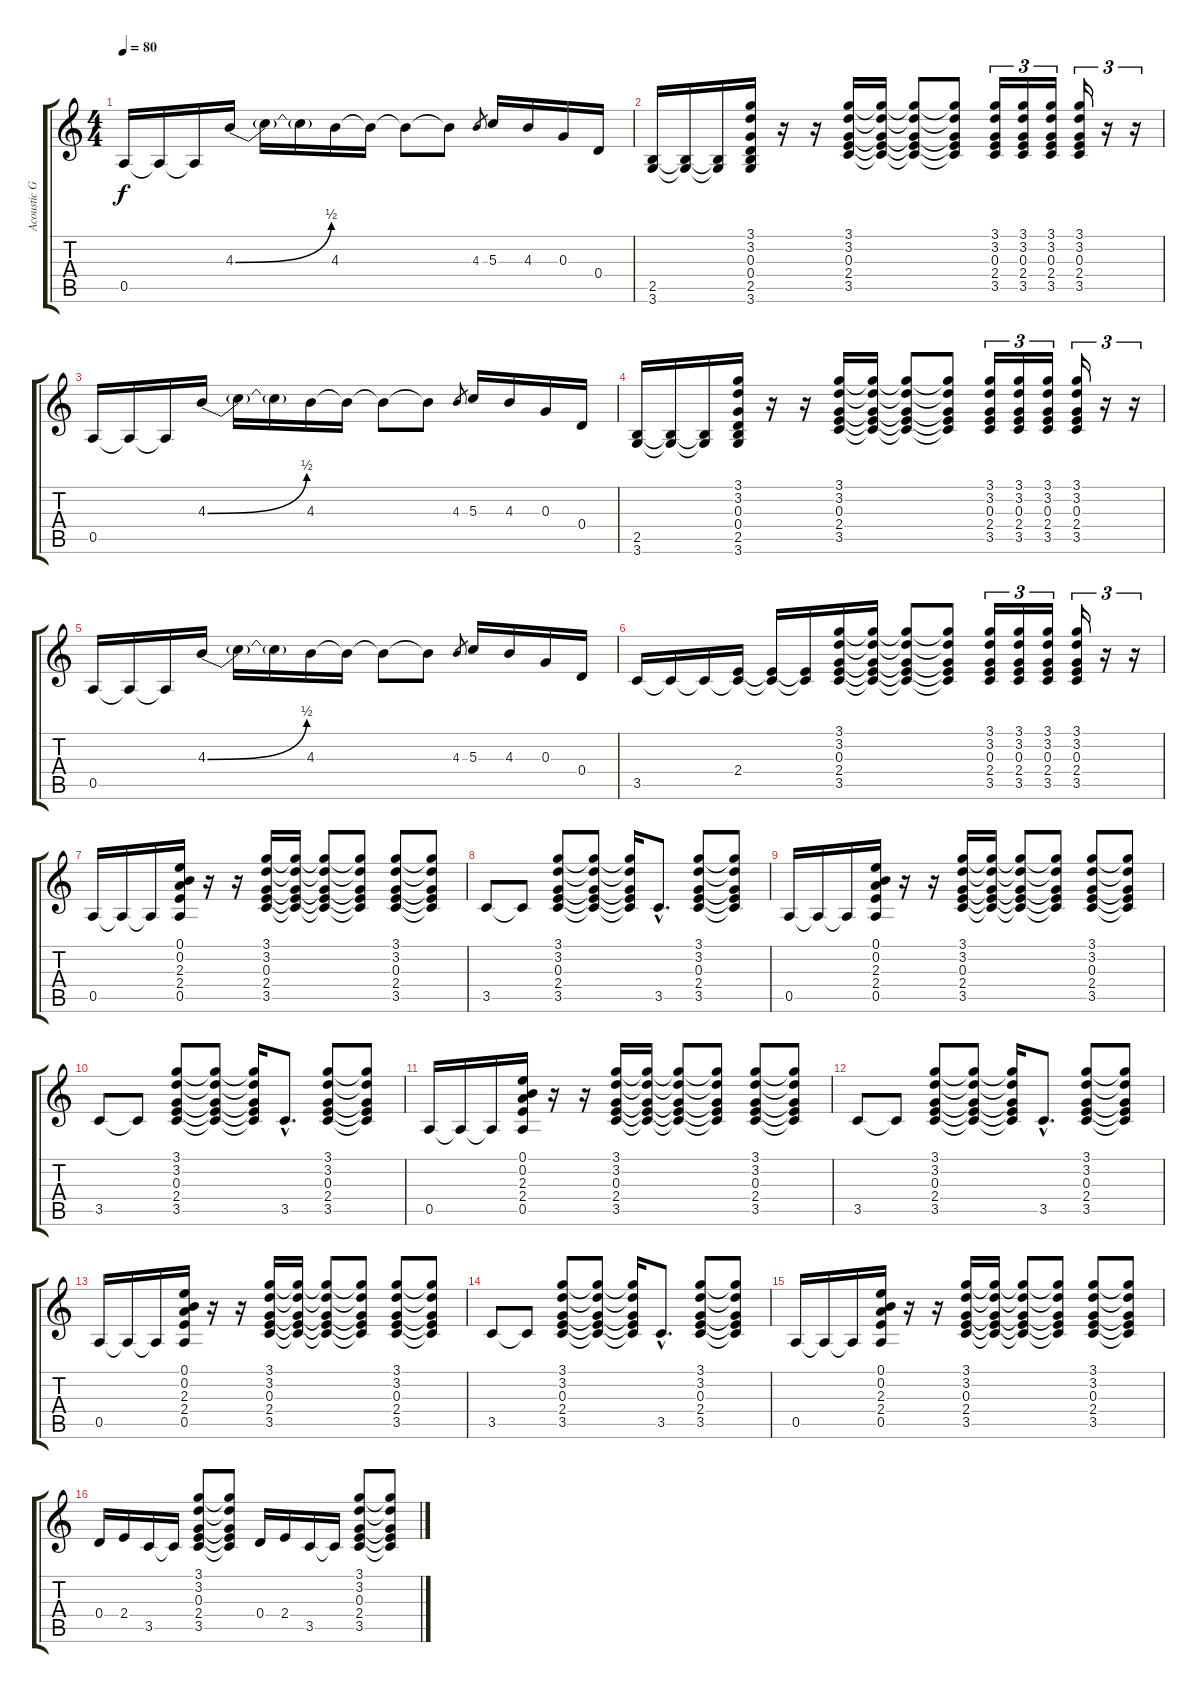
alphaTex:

\track ("Acoustic Guitar" "Acoustic G") {instrument acousticguitarsteel}
\staff {score tabs}
\tuning (E4 B3 G3 D3 A2 E2) {hide}
\ts (4 4)
\tempo 80
\clef g2
\ks c
0.5.16{dy f} 0.5{t}.16 0.5{t}.16 4.3{be (bend 0 0 60 2)}.16 4.3{t}.16 4.3{t}.16 4.3.16 4.3{t}.16 4.3{t}.8 4.3{t}.8 4.3.8{gr} 5.3.16 4.3.16 0.3.16 0.4.16 |
(2.5 3.6).16 (2.5{t} 3.6{t}).16 (2.5{t} 3.6{t}).16 (3.1 3.2 0.3 0.4 2.5 3.6).16 r.16 r.16 (3.1 3.2 0.3 2.4 3.5).16 (3.1{t} 3.2{t} 0.3{t} 2.4{t} 3.5{t}).16 (3.1{t} 3.2{t} 0.3{t} 2.4{t} 3.5{t}).8 (3.1{t} 3.2{t} 0.3{t} 2.4{t} 3.5{t}).8 (3.1 3.2 0.3 2.4 3.5).16{tu (3 2)} (3.1 3.2 0.3 2.4 3.5).16{tu (3 2)} (3.1 3.2 0.3 2.4 3.5).16{tu (3 2)} (3.1 3.2 0.3 2.4 3.5).16{tu (3 2)} r.16{tu (3 2)} r.16{tu (3 2)} |
0.5.16 0.5{t}.16 0.5{t}.16 4.3{be (bend 0 0 60 2)}.16 4.3{t}.16 4.3{t}.16 4.3.16 4.3{t}.16 4.3{t}.8 4.3{t}.8 4.3.8{gr} 5.3.16 4.3.16 0.3.16 0.4.16 |
(2.5 3.6).16 (2.5{t} 3.6{t}).16 (2.5{t} 3.6{t}).16 (3.1 3.2 0.3 0.4 2.5 3.6).16 r.16 r.16 (3.1 3.2 0.3 2.4 3.5).16 (3.1{t} 3.2{t} 0.3{t} 2.4{t} 3.5{t}).16 (3.1{t} 3.2{t} 0.3{t} 2.4{t} 3.5{t}).8 (3.1{t} 3.2{t} 0.3{t} 2.4{t} 3.5{t}).8 (3.1 3.2 0.3 2.4 3.5).16{tu (3 2)} (3.1 3.2 0.3 2.4 3.5).16{tu (3 2)} (3.1 3.2 0.3 2.4 3.5).16{tu (3 2)} (3.1 3.2 0.3 2.4 3.5).16{tu (3 2)} r.16{tu (3 2)} r.16{tu (3 2)} |
0.5.16 0.5{t}.16 0.5{t}.16 4.3{be (bend 0 0 60 2)}.16 4.3{t}.16 4.3{t}.16 4.3.16 4.3{t}.16 4.3{t}.8 4.3{t}.8 4.3.8{gr} 5.3.16 4.3.16 0.3.16 0.4.16 |
3.5.16 3.5{t}.16 3.5{t}.16 (2.4 3.5{t}).16 (2.4{t} 3.5{t}).16 (2.4{t} 3.5{t}).16 (3.1 3.2 0.3 2.4 3.5).16 (3.1{t} 3.2{t} 0.3{t} 2.4{t} 3.5{t}).16 (3.1{t} 3.2{t} 0.3{t} 2.4{t} 3.5{t}).8 (3.1{t} 3.2{t} 0.3{t} 2.4{t} 3.5{t}).8 (3.1 3.2 0.3 2.4 3.5).16{tu (3 2)} (3.1 3.2 0.3 2.4 3.5).16{tu (3 2)} (3.1 3.2 0.3 2.4 3.5).16{tu (3 2)} (3.1 3.2 0.3 2.4 3.5).16{tu (3 2)} r.16{tu (3 2)} r.16{tu (3 2)} |
0.5.16 0.5{t}.16 0.5{t}.16 (0.1 0.2 2.3 2.4 0.5).16 r.16 r.16 (3.1 3.2 0.3 2.4 3.5).16 (3.1{t} 3.2{t} 0.3{t} 2.4{t} 3.5{t}).16 (3.1{t} 3.2{t} 0.3{t} 2.4{t} 3.5{t}).8 (3.1{t} 3.2{t} 0.3{t} 2.4{t} 3.5{t}).8 (3.1 3.2 0.3 2.4 3.5).8 (3.1{t} 3.2{t} 0.3{t} 2.4{t} 3.5{t}).8 |
3.5.8 3.5{t}.8 (3.1 3.2 0.3 2.4 3.5).8 (3.1{t} 3.2{t} 0.3{t} 2.4{t} 3.5{t}).8 (3.1{t} 3.2{t} 0.3{t} 2.4{t} 3.5{t}).16 3.5{hac}.8{d} (3.1 3.2 0.3 2.4 3.5).8 (3.1{t} 3.2{t} 0.3{t} 2.4{t} 3.5{t}).8 |
0.5.16 0.5{t}.16 0.5{t}.16 (0.1 0.2 2.3 2.4 0.5).16 r.16 r.16 (3.1 3.2 0.3 2.4 3.5).16 (3.1{t} 3.2{t} 0.3{t} 2.4{t} 3.5{t}).16 (3.1{t} 3.2{t} 0.3{t} 2.4{t} 3.5{t}).8 (3.1{t} 3.2{t} 0.3{t} 2.4{t} 3.5{t}).8 (3.1 3.2 0.3 2.4 3.5).8 (3.1{t} 3.2{t} 0.3{t} 2.4{t} 3.5{t}).8 |
3.5.8 3.5{t}.8 (3.1 3.2 0.3 2.4 3.5).8 (3.1{t} 3.2{t} 0.3{t} 2.4{t} 3.5{t}).8 (3.1{t} 3.2{t} 0.3{t} 2.4{t} 3.5{t}).16 3.5{hac}.8{d} (3.1 3.2 0.3 2.4 3.5).8 (3.1{t} 3.2{t} 0.3{t} 2.4{t} 3.5{t}).8 |
0.5.16 0.5{t}.16 0.5{t}.16 (0.1 0.2 2.3 2.4 0.5).16 r.16 r.16 (3.1 3.2 0.3 2.4 3.5).16 (3.1{t} 3.2{t} 0.3{t} 2.4{t} 3.5{t}).16 (3.1{t} 3.2{t} 0.3{t} 2.4{t} 3.5{t}).8 (3.1{t} 3.2{t} 0.3{t} 2.4{t} 3.5{t}).8 (3.1 3.2 0.3 2.4 3.5).8 (3.1{t} 3.2{t} 0.3{t} 2.4{t} 3.5{t}).8 |
3.5.8 3.5{t}.8 (3.1 3.2 0.3 2.4 3.5).8 (3.1{t} 3.2{t} 0.3{t} 2.4{t} 3.5{t}).8 (3.1{t} 3.2{t} 0.3{t} 2.4{t} 3.5{t}).16 3.5{hac}.8{d} (3.1 3.2 0.3 2.4 3.5).8 (3.1{t} 3.2{t} 0.3{t} 2.4{t} 3.5{t}).8 |
0.5.16 0.5{t}.16 0.5{t}.16 (0.1 0.2 2.3 2.4 0.5).16 r.16 r.16 (3.1 3.2 0.3 2.4 3.5).16 (3.1{t} 3.2{t} 0.3{t} 2.4{t} 3.5{t}).16 (3.1{t} 3.2{t} 0.3{t} 2.4{t} 3.5{t}).8 (3.1{t} 3.2{t} 0.3{t} 2.4{t} 3.5{t}).8 (3.1 3.2 0.3 2.4 3.5).8 (3.1{t} 3.2{t} 0.3{t} 2.4{t} 3.5{t}).8 |
3.5.8 3.5{t}.8 (3.1 3.2 0.3 2.4 3.5).8 (3.1{t} 3.2{t} 0.3{t} 2.4{t} 3.5{t}).8 (3.1{t} 3.2{t} 0.3{t} 2.4{t} 3.5{t}).16 3.5{hac}.8{d} (3.1 3.2 0.3 2.4 3.5).8 (3.1{t} 3.2{t} 0.3{t} 2.4{t} 3.5{t}).8 |
0.5.16 0.5{t}.16 0.5{t}.16 (0.1 0.2 2.3 2.4 0.5).16 r.16 r.16 (3.1 3.2 0.3 2.4 3.5).16 (3.1{t} 3.2{t} 0.3{t} 2.4{t} 3.5{t}).16 (3.1{t} 3.2{t} 0.3{t} 2.4{t} 3.5{t}).8 (3.1{t} 3.2{t} 0.3{t} 2.4{t} 3.5{t}).8 (3.1 3.2 0.3 2.4 3.5).8 (3.1{t} 3.2{t} 0.3{t} 2.4{t} 3.5{t}).8 |
0.4.16 2.4.16 3.5.16 3.5{t}.16 (3.1 3.2 0.3 2.4 3.5).8 (3.1{t} 3.2{t} 0.3{t} 2.4{t} 3.5{t}).8 0.4.16 2.4.16 3.5.16 3.5{t}.16 (3.1 3.2 0.3 2.4 3.5).8 (3.1{t} 3.2{t} 0.3{t} 2.4{t} 3.5{t}).8
